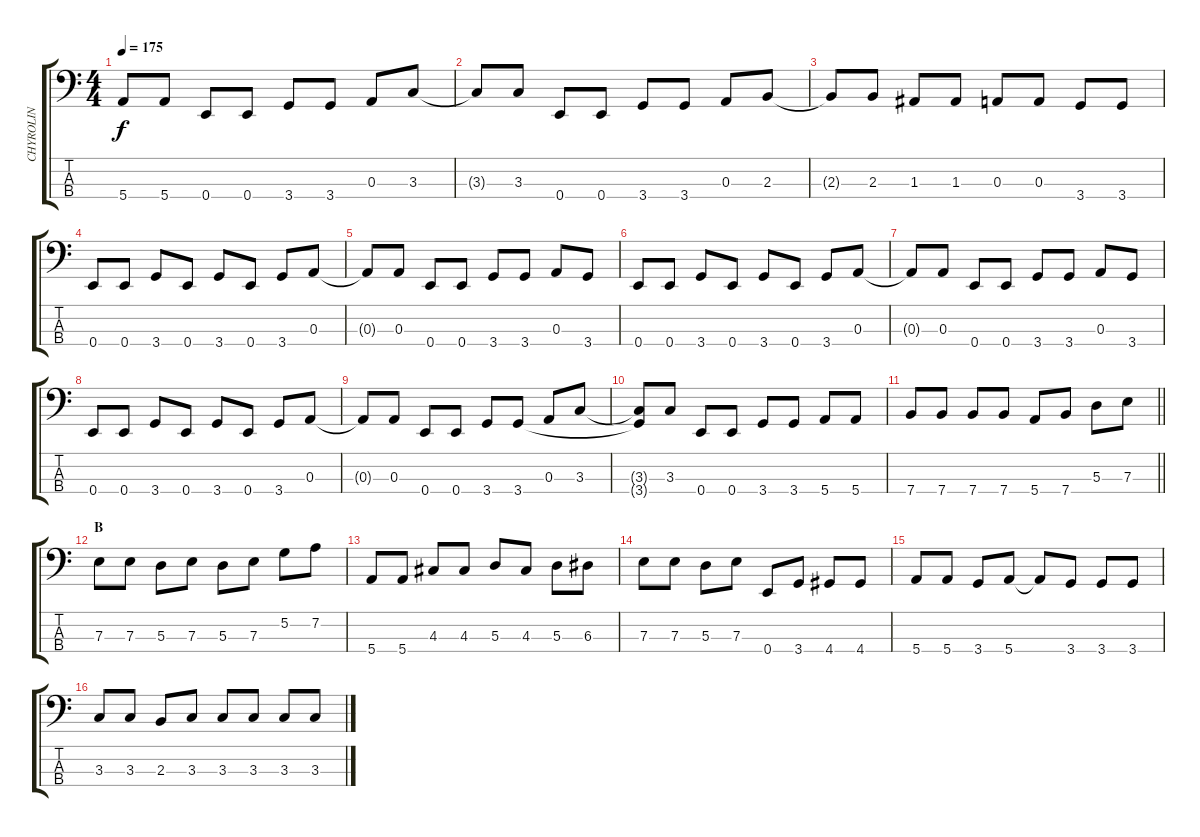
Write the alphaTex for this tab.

\track ("CHYROLIN" "CHYROLIN") {instrument electricbasspick}
\staff {score tabs}
\tuning (G2 D2 A1 E1) {hide}
\ts (4 4)
\tempo 175
\clef f4
\ks c
5.4.8{dy f} 5.4.8 0.4.8 0.4.8 3.4.8 3.4.8 0.3.8 3.3.8 |
3.3{t}.8 3.3.8 0.4.8 0.4.8 3.4.8 3.4.8 0.3.8 2.3.8 |
2.3{t}.8 2.3.8 1.3.8 1.3.8 0.3.8 0.3.8 3.4.8 3.4.8 |
0.4.8 0.4.8 3.4.8 0.4.8 3.4.8 0.4.8 3.4.8 0.3.8 |
0.3{t}.8 0.3.8 0.4.8 0.4.8 3.4.8 3.4.8 0.3.8 3.4.8 |
0.4.8 0.4.8 3.4.8 0.4.8 3.4.8 0.4.8 3.4.8 0.3.8 |
0.3{t}.8 0.3.8 0.4.8 0.4.8 3.4.8 3.4.8 0.3.8 3.4.8 |
0.4.8 0.4.8 3.4.8 0.4.8 3.4.8 0.4.8 3.4.8 0.3.8 |
0.3{t}.8 0.3.8 0.4.8 0.4.8 3.4.8 3.4.8 0.3.8 3.3.8 |
(3.3{t} 3.4{t}).8 3.3.8 0.4.8 0.4.8 3.4.8 3.4.8 5.4.8 5.4.8 |
\barLineRight lightlight
7.4.8 7.4.8 7.4.8 7.4.8 5.4.8 7.4.8 5.3.8 7.3.8 |
\section ("" "B")
7.3.8 7.3.8 5.3.8 7.3.8 5.3.8 7.3.8 5.2.8 7.2.8 |
5.4.8 5.4.8 4.3.8 4.3.8 5.3.8 4.3.8 5.3.8 6.3.8 |
7.3.8 7.3.8 5.3.8 7.3.8 0.4.8 3.4.8 4.4.8 4.4.8 |
5.4.8 5.4.8 3.4.8 5.4.8 5.4{t}.8 3.4.8 3.4.8 3.4.8 |
3.3.8 3.3.8 2.3.8 3.3.8 3.3.8 3.3.8 3.3.8 3.3.8
